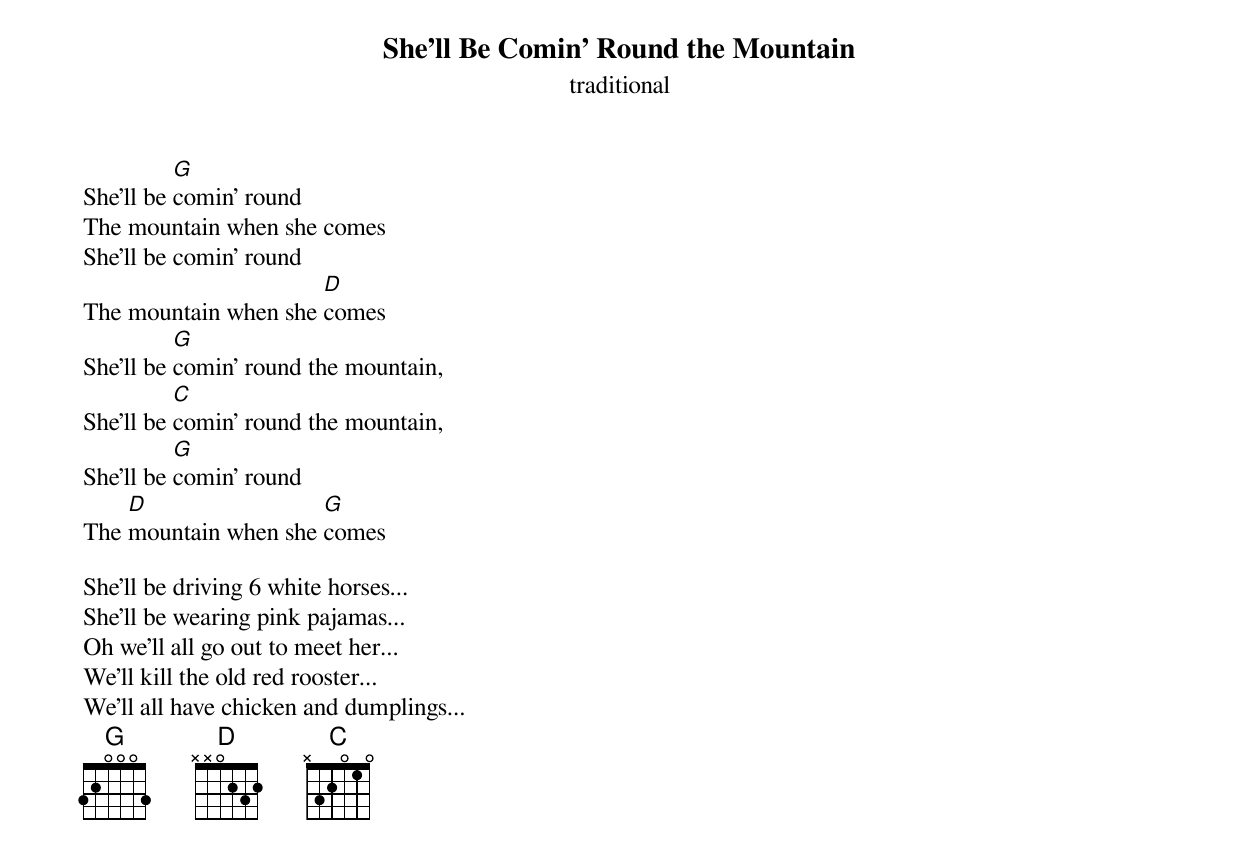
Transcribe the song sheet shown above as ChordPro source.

{title: She'll Be Comin' Round the Mountain}
{st: traditional}

She'll be [G]comin' round
The mountain when she comes
She'll be comin' round
The mountain when she [D]comes
She'll be [G]comin' round the mountain,
She'll be [C]comin' round the mountain,
She'll be [G]comin' round
The [D]mountain when she [G]comes

She'll be driving 6 white horses...
She'll be wearing pink pajamas...
Oh we'll all go out to meet her...
We'll kill the old red rooster...
We'll all have chicken and dumplings...
